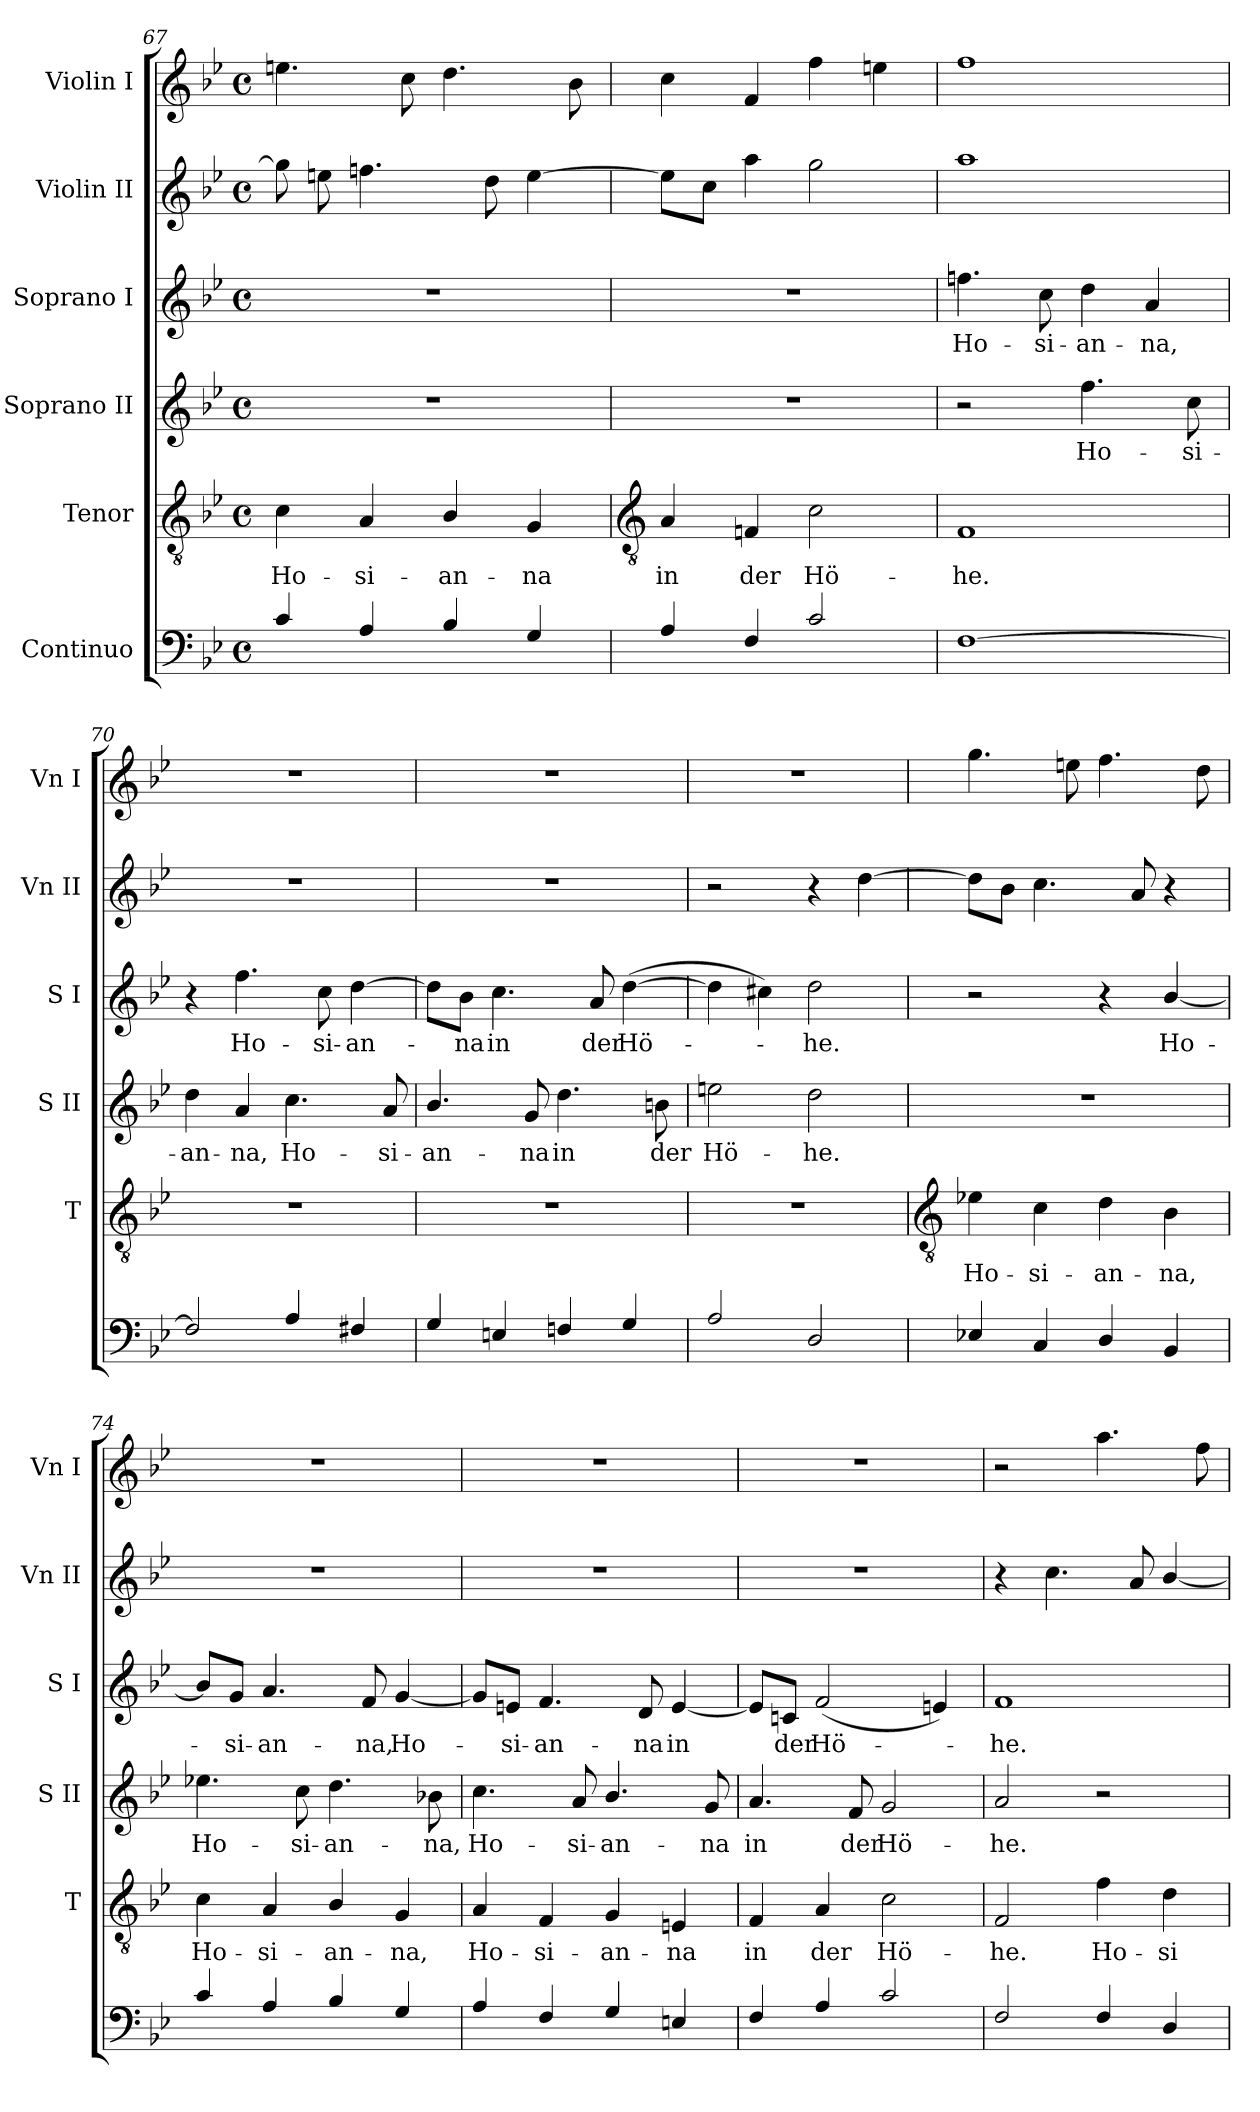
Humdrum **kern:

**kern	**kern	**text	**kern	**text	**kern	**text	**kern	**kern
*part6	*part5	*part5	*part4	*part4	*part3	*part3	*part2	*part1
*staff6	*staff5	*staff5	*staff4	*staff4	*staff3	*staff3	*staff2	*staff1
*I"Continuo	*I"Tenor	*	*I"Soprano II	*	*I"Soprano I	*	*I"Violin II	*I"Violin I
*	*I'T	*	*I'S II	*	*I'S I	*	*I'Vn II	*I'Vn I
*clefF4	*clefGv2	*	*clefG2	*	*clefG2	*	*clefG2	*clefG2
*k[b-e-]	*k[b-e-]	*	*k[b-e-]	*	*k[b-e-]	*	*k[b-e-]	*k[b-e-]
*B-:	*B-:	*	*B-:	*	*B-:	*	*B-:	*B-:
*M4/4	*M4/4	*	*M4/4	*	*M4/4	*	*M4/4	*M4/4
*met(c)	*met(c)	*	*met(c)	*	*met(c)	*	*met(c)	*met(c)
=67	=67	=67	=67	=67	=67	=67	=67	=67
*^	*	*	*	*	*	*	*	*
!	!	!	!LO:LY:b	!	!	!	!	!	!
4c	1ryy	4c	Ho-	1r	.	1r	.	8gg]	4.een
.	.	.	.	.	.	.	.	8een	.
!	!	!	!LO:LY:b	!	!	!	!	!	!
4A	.	4A	-si-	.	.	.	.	4.ffn	.
.	.	.	.	.	.	.	.	.	8cc
!	!	!	!LO:LY:b	!	!	!	!	!	!
4B-	.	4B-/	-an-	.	.	.	.	.	4.dd
.	.	.	.	.	.	.	.	8dd	.
!	!	!	!LO:LY:b	!	!	!	!	!	!
4G	.	4G	-na	.	.	.	.	[4ee	.
.	.	.	.	.	.	.	.	.	8b-
!!LO:LB:g=z
=68	=68	=68	=68	=68	=68	=68	=68	=68	=68
*	*	*clefGv2	*	*	*	*	*	*	*
!	!	!	!LO:LY:b	!	!	!	!	!	!
4A	1ryy	4A	in	1r	.	1r	.	8eeL]	4cc
.	.	.	.	.	.	.	.	8ccJ	.
!	!	!	!LO:LY:b	!	!	!	!	!	!
4F	.	4Fn	der	.	.	.	.	4aa	4f
!	!	!	!LO:LY:b	!	!	!	!	!	!
2c	.	2c	Hö-	.	.	.	.	2gg	4ff
.	.	.	.	.	.	.	.	.	4een
=69	=69	=69	=69	=69	=69	=69	=69	=69	=69
!	!	!	!LO:LY:b	!	!	!	!LO:LY:b	!	!
[1F	1ryy	1F	-he.	2r	.	4.ffn	Ho-	1aa	1ff
!	!	!	!	!	!	!	!LO:LY:b	!	!
.	.	.	.	.	.	8cc	-si-	.	.
!	!	!	!	!	!LO:LY:b	!	!LO:LY:b	!	!
.	.	.	.	4.ff	Ho-	4dd	-an-	.	.
!	!	!	!	!	!	!	!LO:LY:b	!	!
.	.	.	.	.	.	4a	-na,	.	.
!	!	!	!	!	!LO:LY:b	!	!	!	!
.	.	.	.	8cc	-si-	.	.	.	.
=70	=70	=70	=70	=70	=70	=70	=70	=70	=70
!	!	!	!	!	!LO:LY:b	!	!	!	!
2F]	1ryy	1r	.	4dd	-an-	4r	.	1r	1r
!	!	!	!	!	!LO:LY:b	!	!LO:LY:b	!	!
.	.	.	.	4a	-na,	4.ff	Ho-	.	.
!	!	!	!	!	!LO:LY:b	!	!	!	!
4A	.	.	.	4.cc	Ho-	.	.	.	.
!	!	!	!	!	!	!	!LO:LY:b	!	!
.	.	.	.	.	.	8cc	-si-	.	.
!	!	!	!	!	!	!	!LO:LY:b	!	!
4F#X	.	.	.	.	.	[4dd	-an-	.	.
!	!	!	!	!	!LO:LY:b	!	!	!	!
.	.	.	.	8a	-si-	.	.	.	.
=71	=71	=71	=71	=71	=71	=71	=71	=71	=71
!	!	!	!	!	!LO:LY:b	!	!	!	!
4G	1ryy	1r	.	4.b-/	-an-	8dd\L]	.	1r	1r
!	!	!	!	!	!	!	!LO:LY:b	!	!
.	.	.	.	.	.	8b-\J	na	.	.
!	!	!	!	!	!	!	!LO:LY:b	!	!
4En	.	.	.	.	.	4.cc	in	.	.
!	!	!	!	!	!LO:LY:b	!	!	!	!
.	.	.	.	8g	-na	.	.	.	.
!	!	!	!	!	!LO:LY:b	!	!	!	!
4Fn	.	.	.	4.dd	in	.	.	.	.
!	!	!	!	!	!	!	!LO:LY:b	!	!
.	.	.	.	.	.	8a	der	.	.
!	!	!	!	!	!	!	!LO:LY:b	!	!
4G	.	.	.	.	.	(>[4dd	Hö-	.	.
!	!	!	!	!	!LO:LY:b	!	!	!	!
.	.	.	.	8bn	der	.	.	.	.
=72	=72	=72	=72	=72	=72	=72	=72	=72	=72
!	!	!	!	!	!LO:LY:b	!	!	!	!
2A	1ryy	1r	.	2een	Hö-	4dd]	.	2r	1r
.	.	.	.	.	.	4cc#X)	.	.	.
!	!	!	!	!	!LO:LY:b	!	!LO:LY:b	!	!
2D	.	.	.	2dd	-he.	2dd	he.	4r	.
.	.	.	.	.	.	.	.	[4dd	.
!!LO:LB:g=z
=73	=73	=73	=73	=73	=73	=73	=73	=73	=73
*	*	*clefGv2	*	*	*	*	*	*	*
!	!	!	!LO:LY:b	!	!	!	!	!	!
4E-X	1ryy	4e-X	Ho-	1r	.	2r	.	8ddL]	4.gg
.	.	.	.	.	.	.	.	8b-J	.
!	!	!	!LO:LY:b	!	!	!	!	!	!
4C	.	4c	-si-	.	.	.	.	4.cc	.
.	.	.	.	.	.	.	.	.	8een
!	!	!	!LO:LY:b	!	!	!	!	!	!
4D/	.	4d	-an-	.	.	4r	.	.	4.ff
.	.	.	.	.	.	.	.	8a	.
!	!	!	!LO:LY:b	!	!	!	!LO:LY:b	!	!
4BB-	.	4B-	-na,	.	.	[4b-/	Ho-	4r	.
.	.	.	.	.	.	.	.	.	8dd
=74	=74	=74	=74	=74	=74	=74	=74	=74	=74
!	!	!	!LO:LY:b	!	!LO:LY:b	!	!	!	!
4c	1ryy	4c	Ho-	4.ee-X	Ho-	8b-/L]	.	1r	1r
!	!	!	!	!	!	!	!LO:LY:b	!	!
.	.	.	.	.	.	8g/J	si-	.	.
!	!	!	!LO:LY:b	!	!	!	!LO:LY:b	!	!
4A	.	4A	-si-	.	.	4.a	-an-	.	.
!	!	!	!	!	!LO:LY:b	!	!	!	!
.	.	.	.	8cc	-si-	.	.	.	.
!	!	!	!LO:LY:b	!	!LO:LY:b	!	!	!	!
4B-	.	4B-/	-an-	4.dd	-an-	.	.	.	.
!	!	!	!	!	!	!	!LO:LY:b	!	!
.	.	.	.	.	.	8f	-na,	.	.
!	!	!	!LO:LY:b	!	!	!	!LO:LY:b	!	!
4G	.	4G	-na,	.	.	[4g	Ho-	.	.
!	!	!	!	!	!LO:LY:b	!	!	!	!
.	.	.	.	8b-X	-na,	.	.	.	.
=75	=75	=75	=75	=75	=75	=75	=75	=75	=75
!	!	!	!LO:LY:b	!	!LO:LY:b	!	!	!	!
4A	1ryy	4A	Ho-	4.cc	Ho-	8g/L]	.	1r	1r
!	!	!	!	!	!	!	!LO:LY:b	!	!
.	.	.	.	.	.	8en/J	si-	.	.
!	!	!	!LO:LY:b	!	!	!	!LO:LY:b	!	!
4F	.	4F	-si-	.	.	4.f	-an-	.	.
!	!	!	!	!	!LO:LY:b	!	!	!	!
.	.	.	.	8a	-si-	.	.	.	.
!	!	!	!LO:LY:b	!	!LO:LY:b	!	!	!	!
4G	.	4G	-an-	4.b-/	-an-	.	.	.	.
!	!	!	!	!	!	!	!LO:LY:b	!	!
.	.	.	.	.	.	8d	-na	.	.
!	!	!	!LO:LY:b	!	!	!	!LO:LY:b	!	!
4En	.	4En	-na	.	.	[4e	in	.	.
!	!	!	!	!	!LO:LY:b	!	!	!	!
.	.	.	.	8g	-na	.	.	.	.
=76	=76	=76	=76	=76	=76	=76	=76	=76	=76
!	!	!	!LO:LY:b	!	!LO:LY:b	!	!	!	!
4F	1ryy	4F	in	4.a	in	8e/L]	.	1r	1r
!	!	!	!	!	!	!	!LO:LY:b	!	!
.	.	.	.	.	.	8cn/J	der	.	.
!	!	!	!LO:LY:b	!	!	!	!LO:LY:b	!	!
4A	.	4A	der	.	.	(<2f	Hö-	.	.
!	!	!	!	!	!LO:LY:b	!	!	!	!
.	.	.	.	8f	der	.	.	.	.
!	!	!	!LO:LY:b	!	!LO:LY:b	!	!	!	!
2c	.	2c	Hö-	2g	Hö-	.	.	.	.
.	.	.	.	.	.	4e)	.	.	.
=77	=77	=77	=77	=77	=77	=77	=77	=77	=77
!	!	!	!LO:LY:b	!	!LO:LY:b	!	!LO:LY:b	!	!
2F	1ryy	2F	-he.	2a	-he.	1f	he.	4r	2r
.	.	.	.	.	.	.	.	4.cc	.
!	!	!	!LO:LY:b	!	!	!	!	!	!
4F	.	4f	Ho-	2r	.	.	.	.	4.aa
.	.	.	.	.	.	.	.	8a	.
!	!	!	!LO:LY:b	!	!	!	!	!	!
4D	.	4d	-si-	.	.	.	.	[4b-/	.
.	.	.	.	.	.	.	.	.	8ff
*v	*v	*	*	*	*	*	*	*	*
=	=	=	=	=	=	=	=	=
*-	*-	*-	*-	*-	*-	*-	*-	*-
